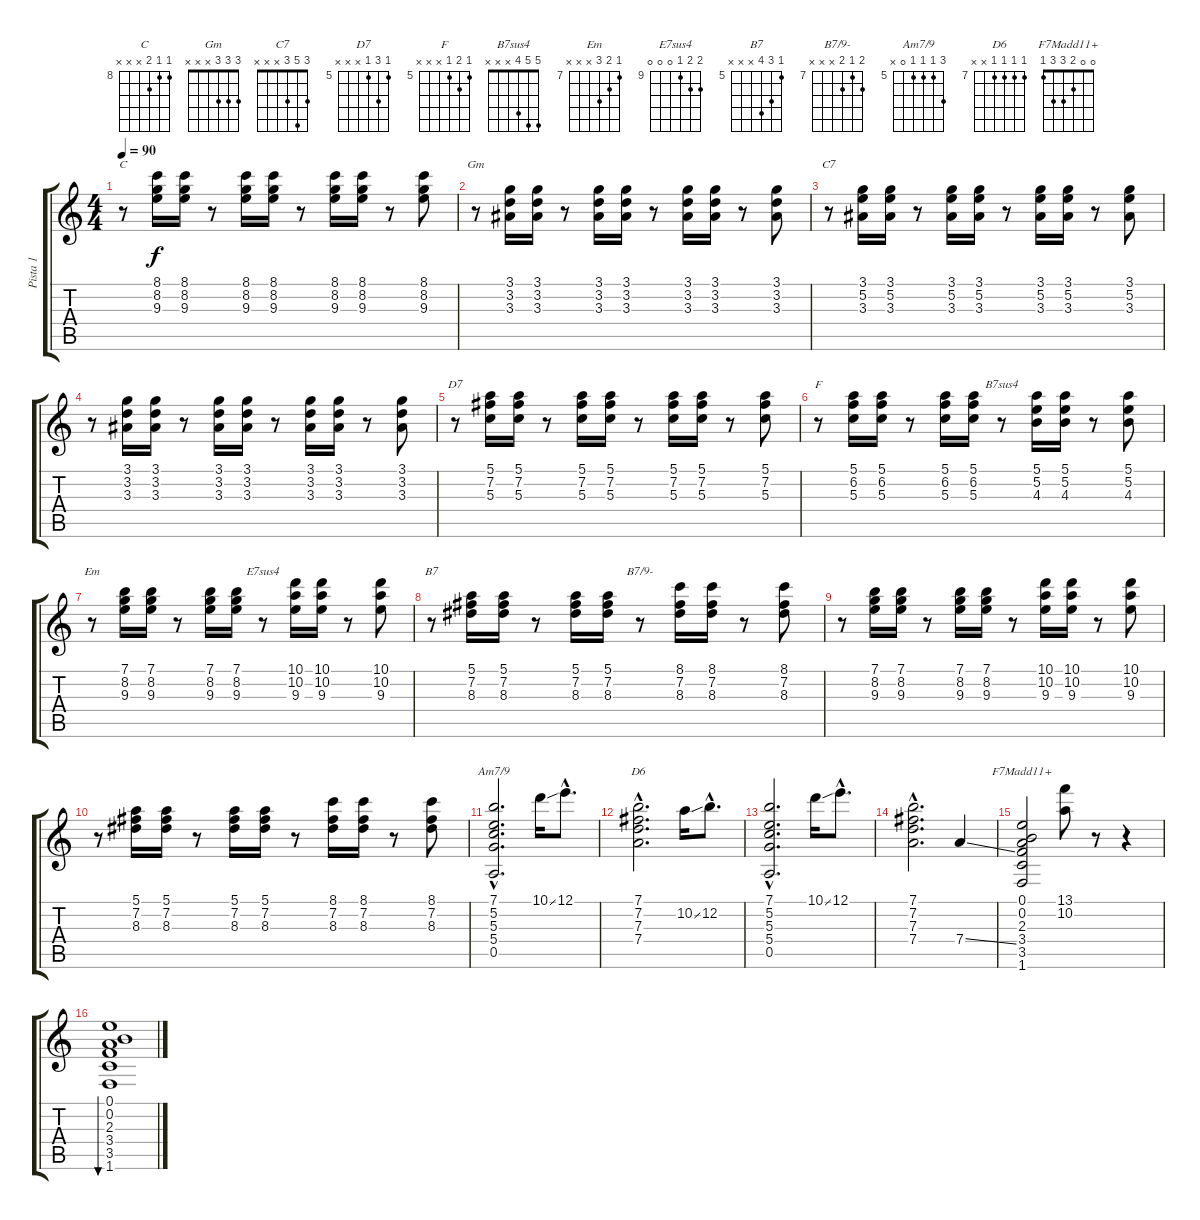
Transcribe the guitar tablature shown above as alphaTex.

\track ("Pista 1" "Pista 1") {instrument electricguitarclean}
\staff {score tabs}
\tuning (E4 B3 G3 D3 A2 E2) {hide}
\chord ("C" 8 8 9 x x x) {firstfret 8}
\chord ("Gm" 3 3 3 x x x)
\chord ("C7" 3 5 3 x x x)
\chord ("D7" 5 7 5 x x x) {firstfret 5}
\chord ("F" 5 6 5 x x x) {firstfret 5}
\chord ("B7sus4" 5 5 4 x x x)
\chord ("Em" 7 8 9 x x x) {firstfret 7}
\chord ("E7sus4" 10 10 9 0 0 0) {firstfret 9}
\chord ("B7" 5 7 8 x x x) {firstfret 5}
\chord ("B7/9-" 8 7 8 x x x) {firstfret 7}
\chord ("Am7/9" 7 5 5 5 0 x) {firstfret 5}
\chord ("D6" 7 7 7 7 x x) {firstfret 7}
\chord ("F7Madd11+" 0 0 2 3 3 1)
\ts (4 4)
\tempo 90
\clef g2
\ks c
r.8{ch "C" dy f} (8.1 8.2 9.3).16 (8.1 8.2 9.3).16 r.8 (8.1 8.2 9.3).16 (8.1 8.2 9.3).16 r.8 (8.1 8.2 9.3).16 (8.1 8.2 9.3).16 r.8 (8.1 8.2 9.3).8 |
r.8{ch "Gm"} (3.1 3.2 3.3).16 (3.1 3.2 3.3).16 r.8 (3.1 3.2 3.3).16 (3.1 3.2 3.3).16 r.8 (3.1 3.2 3.3).16 (3.1 3.2 3.3).16 r.8 (3.1 3.2 3.3).8 |
r.8{ch "C7"} (3.1 5.2 3.3).16 (3.1 5.2 3.3).16 r.8 (3.1 5.2 3.3).16 (3.1 5.2 3.3).16 r.8 (3.1 5.2 3.3).16 (3.1 5.2 3.3).16 r.8 (3.1 5.2 3.3).8 |
r.8 (3.1 3.2 3.3).16 (3.1 3.2 3.3).16 r.8 (3.1 3.2 3.3).16 (3.1 3.2 3.3).16 r.8 (3.1 3.2 3.3).16 (3.1 3.2 3.3).16 r.8 (3.1 3.2 3.3).8 |
r.8{ch "D7"} (5.1 7.2 5.3).16 (5.1 7.2 5.3).16 r.8 (5.1 7.2 5.3).16 (5.1 7.2 5.3).16 r.8 (5.1 7.2 5.3).16 (5.1 7.2 5.3).16 r.8 (5.1 7.2 5.3).8 |
r.8{ch "F"} (5.1 6.2 5.3).16 (5.1 6.2 5.3).16 r.8 (5.1 6.2 5.3).16 (5.1 6.2 5.3).16 r.8{ch "B7sus4"} (5.1 5.2 4.3).16 (5.1 5.2 4.3).16 r.8 (5.1 5.2 4.3).8 |
r.8{ch "Em"} (7.1 8.2 9.3).16 (7.1 8.2 9.3).16 r.8 (7.1 8.2 9.3).16 (7.1 8.2 9.3).16 r.8{ch "E7sus4"} (10.1 10.2 9.3).16 (10.1 10.2 9.3).16 r.8 (10.1 10.2 9.3).8 |
r.8{ch "B7"} (5.1 7.2 8.3).16 (5.1 7.2 8.3).16 r.8 (5.1 7.2 8.3).16 (5.1 7.2 8.3).16 r.8{ch "B7/9-"} (8.1 7.2 8.3).16 (8.1 7.2 8.3).16 r.8 (8.1 7.2 8.3).8 |
r.8 (7.1 8.2 9.3).16 (7.1 8.2 9.3).16 r.8 (7.1 8.2 9.3).16 (7.1 8.2 9.3).16 r.8 (10.1 10.2 9.3).16 (10.1 10.2 9.3).16 r.8 (10.1 10.2 9.3).8 |
r.8 (5.1 7.2 8.3).16 (5.1 7.2 8.3).16 r.8 (5.1 7.2 8.3).16 (5.1 7.2 8.3).16 r.8 (8.1 7.2 8.3).16 (8.1 7.2 8.3).16 r.8 (8.1 7.2 8.3).8 |
(7.1{hac} 5.2{hac} 5.3{hac} 5.4{hac} 0.5{hac}).2{d ch "Am7/9"} 10.1{ss}.16 12.1{hac}.8{d} |
(7.1{hac} 7.2{hac} 7.3{hac} 7.4{hac}).2{d ch "D6"} 10.2{ss}.16 12.2{hac}.8{d} |
(7.1{hac} 5.2{hac} 5.3{hac} 5.4{hac} 0.5{hac}).2{d} 10.1{ss}.16 12.1{hac}.8{d} |
(7.1{hac} 7.2{hac} 7.3{hac} 7.4{hac}).2{d} 7.4{ss}.4 |
(0.1 0.2 2.3 3.4 3.5 1.6).2{ch "F7Madd11+"} (13.1 10.2).8 r.8 r.4 |
(0.1 0.2 2.3 3.4 3.5 1.6).1{bu 480}
